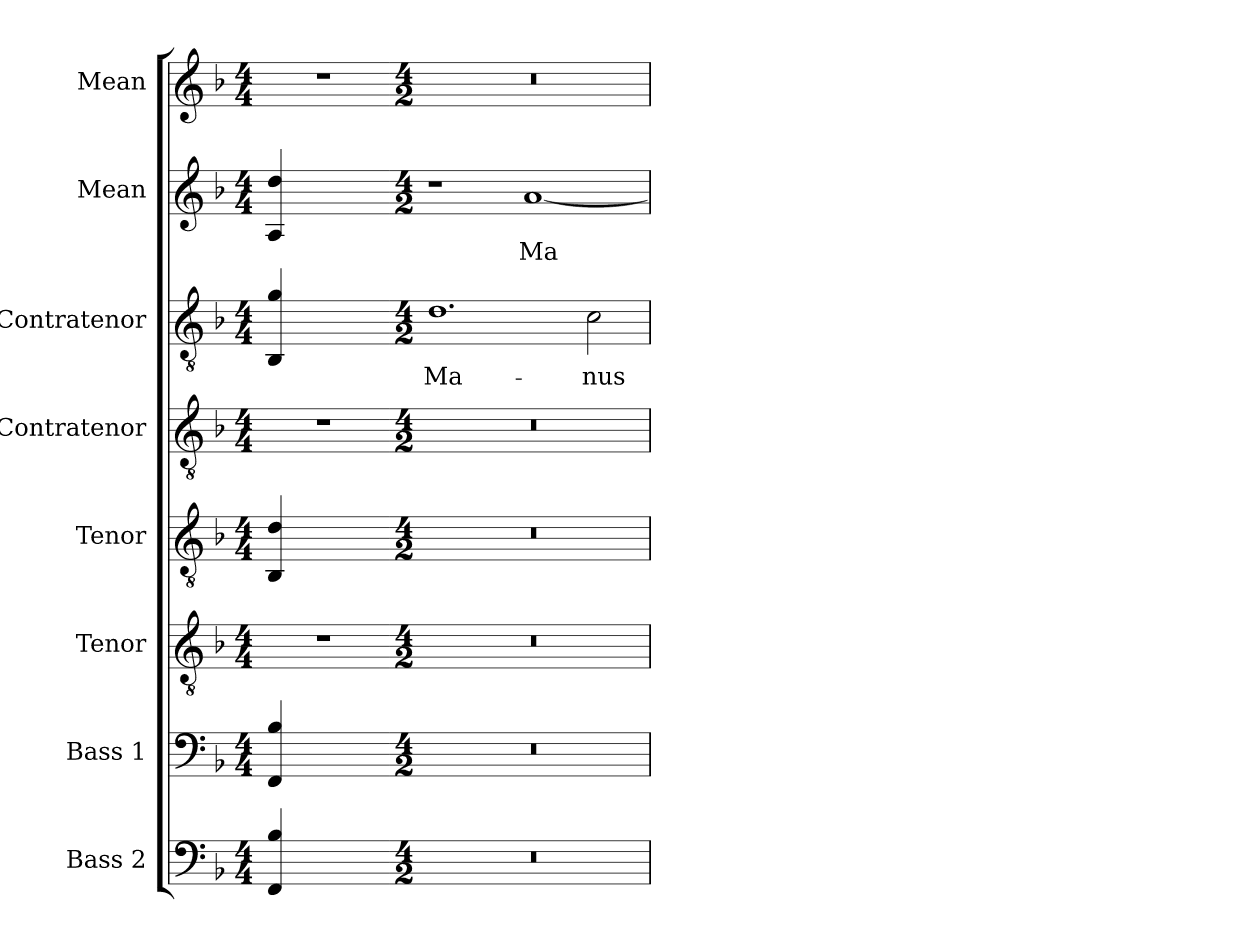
**kern	**kern	**kern	**kern	**kern	**kern	**text	**kern	**text	**kern
*part8	*part7	*part6	*part5	*part4	*part3	*part3	*part2	*part2	*part1
*staff8	*staff7	*staff6	*staff5	*staff4	*staff3	*staff3	*staff2	*staff2	*staff1
*I"Bass 2	*I"Bass 1	*I"Tenor	*I"Tenor	*I"Contratenor	*I"Contratenor	*	*I"Mean	*	*I"Mean
*I'B2.	*I'B1.	*I'T.	*I'T.	*I'Ct.	*I'Ct.	*	*I'M.	*	*I'M.
!!LO:PB:g=z
*clefF4	*clefF4	*clefGv2	*clefGv2	*clefGv2	*clefGv2	*	*clefG2	*	*clefG2
*	*	*ITrd7c12	*ITrd7c12	*ITrd7c12	*ITrd7c12	*	*	*	*
*k[b-]	*k[b-]	*k[b-]	*k[b-]	*k[b-]	*k[b-]	*	*k[b-]	*	*k[b-]
*F:	*F:	*F:	*F:	*F:	*F:	*	*F:	*	*F:
*M4/4	*M4/4	*M4/4	*M4/4	*M4/4	*M4/4	*	*M4/4	*	*M4/4
=	=	=	=	=	=	=	=	=	=
!	!	!LO:N:vis=1	!	!LO:N:vis=1	!	!	!	!	!LO:N:vis=1
4FFi/ 4B-i	4FFi/ 4B-i	1r	4BBB-i/ 4Di	1r	4BBB-i/ 4Gi	.	4Ai/ 4ddi	.	1r
2.ryy	2.ryy	.	2.ryy	.	2.ryy	.	2.ryy	.	.
=1-	=1-	=1-	=1-	=1-	=1-	=1-	=1-	=1-	=1-
*M4/2	*M4/2	*M4/2	*M4/2	*M4/2	*M4/2	*	*M4/2	*	*M4/2
!LO:N:vis=1	!LO:N:vis=1	!LO:N:vis=1	!LO:N:vis=1	!LO:N:vis=1	!	!	!	!	!
!	!	!	!	!	!	!LO:LY:b:color=#000000	!	!	!LO:N:vis=1
0r	0r	0r	0r	0r	1.Di	Ma-	1r	.	0r
!	!	!	!	!	!	!	!	!LO:LY:b:color=#000000	!
.	.	.	.	.	.	.	[1ai	Ma-	.
!	!	!	!	!	!	!LO:LY:b:color=#000000	!	!	!
.	.	.	.	.	2Ci\	-nus	.	.	.
=	=	=	=	=	=	=	=	=	=
*-	*-	*-	*-	*-	*-	*-	*-	*-	*-
